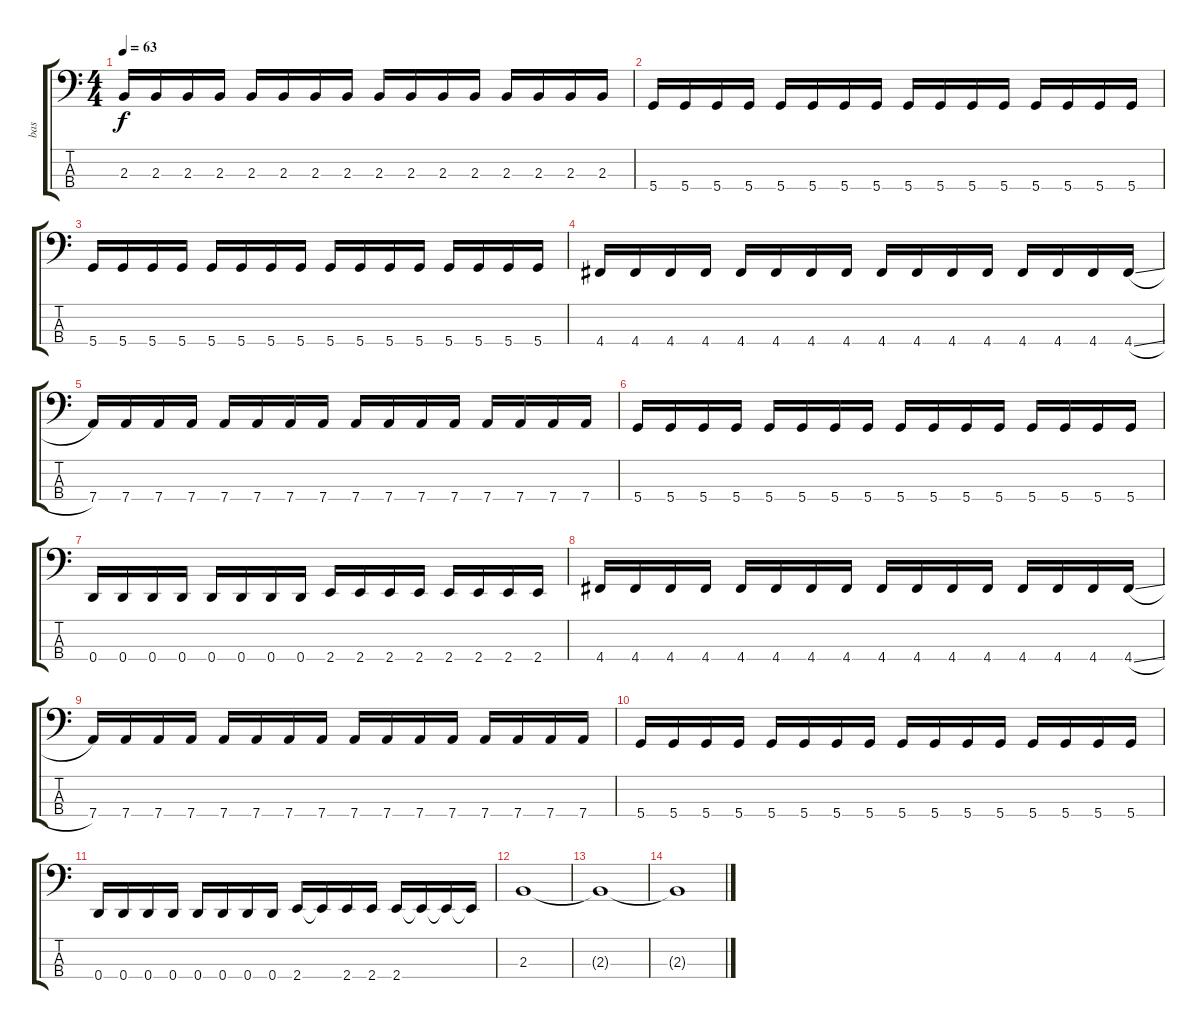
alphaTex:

\track ("bas" "bas") {instrument electricbassfinger}
\staff {score tabs}
\tuning (G2 D2 A1 D1) {hide}
\ts (4 4)
\tempo 63
\clef f4
\ks c
2.3.16{dy f} 2.3.16 2.3.16 2.3.16 2.3.16 2.3.16 2.3.16 2.3.16 2.3.16 2.3.16 2.3.16 2.3.16 2.3.16 2.3.16 2.3.16 2.3.16 |
5.4.16 5.4.16 5.4.16 5.4.16 5.4.16 5.4.16 5.4.16 5.4.16 5.4.16 5.4.16 5.4.16 5.4.16 5.4.16 5.4.16 5.4.16 5.4.16 |
5.4.16 5.4.16 5.4.16 5.4.16 5.4.16 5.4.16 5.4.16 5.4.16 5.4.16 5.4.16 5.4.16 5.4.16 5.4.16 5.4.16 5.4.16 5.4.16 |
4.4.16 4.4.16 4.4.16 4.4.16 4.4.16 4.4.16 4.4.16 4.4.16 4.4.16 4.4.16 4.4.16 4.4.16 4.4.16 4.4.16 4.4.16 4.4{sl}.16 |
7.4.16 7.4.16 7.4.16 7.4.16 7.4.16 7.4.16 7.4.16 7.4.16 7.4.16 7.4.16 7.4.16 7.4.16 7.4.16 7.4.16 7.4.16 7.4.16 |
5.4.16 5.4.16 5.4.16 5.4.16 5.4.16 5.4.16 5.4.16 5.4.16 5.4.16 5.4.16 5.4.16 5.4.16 5.4.16 5.4.16 5.4.16 5.4.16 |
0.4.16 0.4.16 0.4.16 0.4.16 0.4.16 0.4.16 0.4.16 0.4.16 2.4.16 2.4.16 2.4.16 2.4.16 2.4.16 2.4.16 2.4.16 2.4.16 |
4.4.16 4.4.16 4.4.16 4.4.16 4.4.16 4.4.16 4.4.16 4.4.16 4.4.16 4.4.16 4.4.16 4.4.16 4.4.16 4.4.16 4.4.16 4.4{sl}.16 |
7.4.16 7.4.16 7.4.16 7.4.16 7.4.16 7.4.16 7.4.16 7.4.16 7.4.16 7.4.16 7.4.16 7.4.16 7.4.16 7.4.16 7.4.16 7.4.16 |
5.4.16 5.4.16 5.4.16 5.4.16 5.4.16 5.4.16 5.4.16 5.4.16 5.4.16 5.4.16 5.4.16 5.4.16 5.4.16 5.4.16 5.4.16 5.4.16 |
0.4.16 0.4.16 0.4.16 0.4.16 0.4.16 0.4.16 0.4.16 0.4.16 2.4.16 2.4{t}.16 2.4.16 2.4.16 2.4.16 2.4{t}.16 2.4{t}.16 2.4{t}.16 |
2.3.1 |
2.3{t}.1 |
2.3{t}.1
